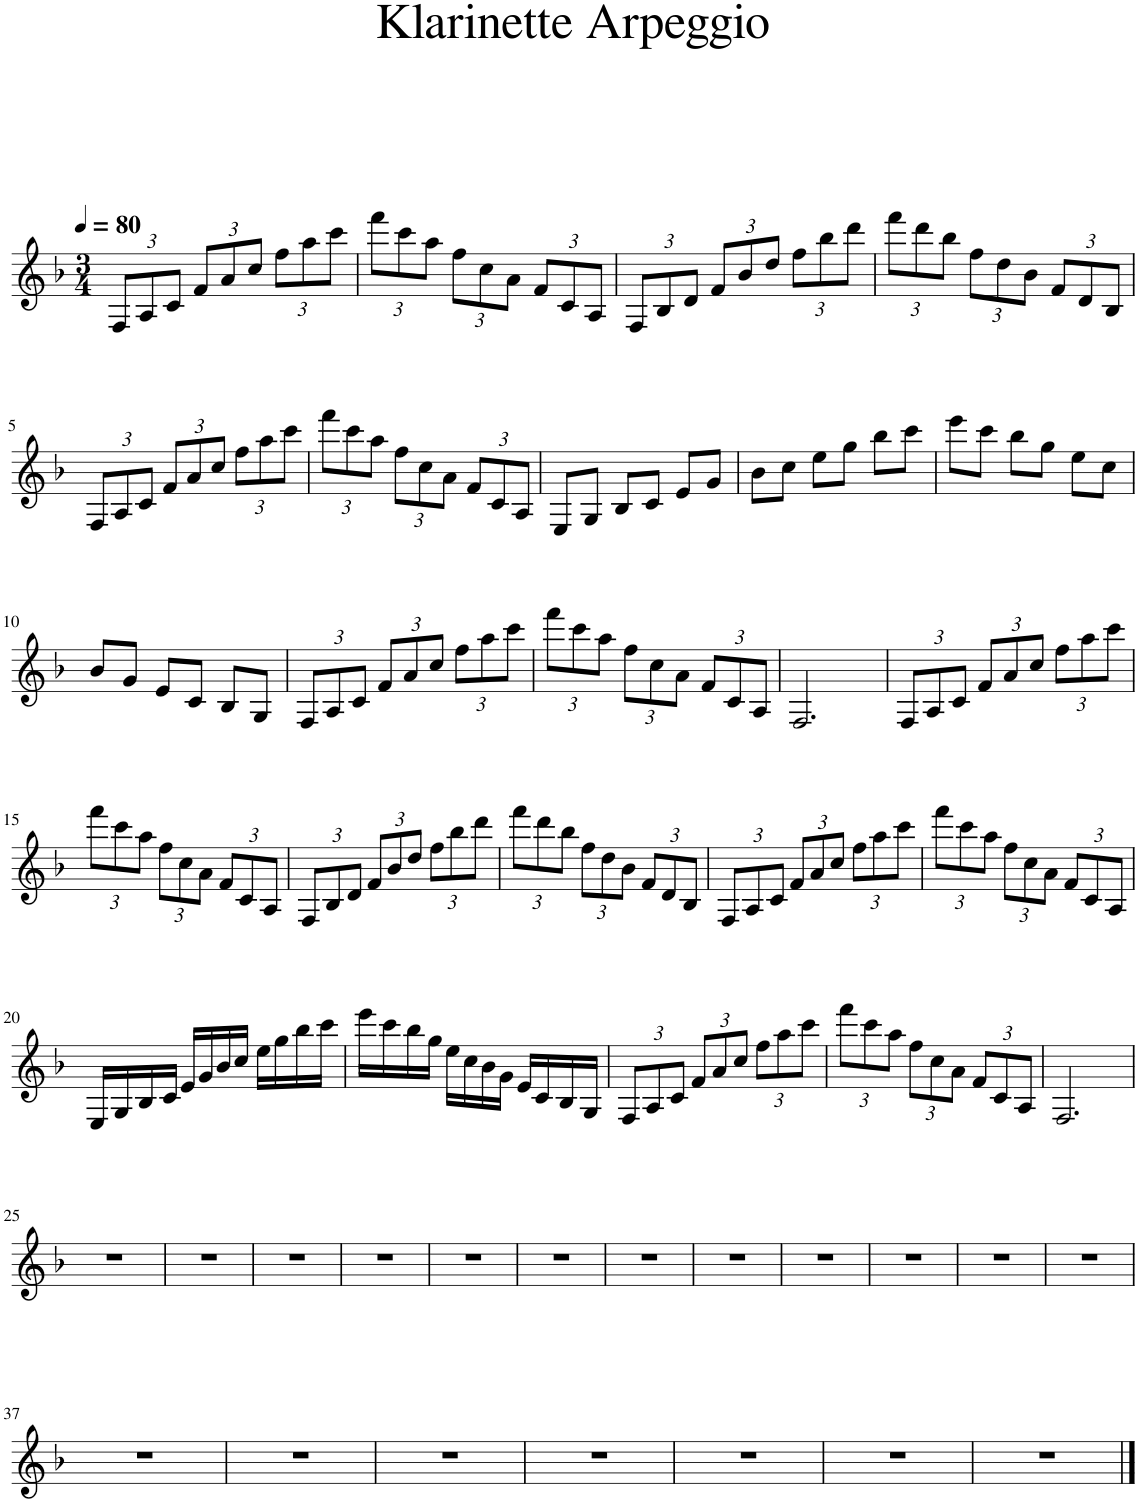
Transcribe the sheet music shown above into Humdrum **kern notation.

**kern
*part1
*staff1
*I"B Klarinette
*I'B Kl.
*clefG2
*Trd1c2
*k[b-]
*M3/4
*MM80
*Xbrackettup
=1
12F/L
12A/
12c/J
12f/L
12a/
12cc/J
12ff\L
12aa\
12ccc\J
=2
12fff\L
12ccc\
12aa\J
12ff\L
12cc\
12a\J
12f/L
12c/
12A/J
=3
12F/L
12B-/
12d/J
12f/L
12b-/
12dd/J
12ff\L
12bb-\
12ddd\J
=4
12fff\L
12ddd\
12bb-\J
12ff\L
12dd\
12b-\J
12f/L
12d/
12B-/J
!!LO:LB:g=z
=5
12F/L
12A/
12c/J
12f/L
12a/
12cc/J
12ff\L
12aa\
12ccc\J
=6
12fff\L
12ccc\
12aa\J
12ff\L
12cc\
12a\J
12f/L
12c/
12A/J
=7
8E/L
8G/J
8B-/L
8c/J
8e/L
8g/J
=8
8b-\L
8cc\J
8ee\L
8gg\J
8bb-\L
8ccc\J
=9
8eee\L
8ccc\J
8bb-\L
8gg\J
8ee\L
8cc\J
!!LO:LB:g=z
=10
8b-/L
8g/J
8e/L
8c/J
8B-/L
8G/J
=11
12F/L
12A/
12c/J
12f/L
12a/
12cc/J
12ff\L
12aa\
12ccc\J
=12
12fff\L
12ccc\
12aa\J
12ff\L
12cc\
12a\J
12f/L
12c/
12A/J
=13
2.F/
=14
12F/L
12A/
12c/J
12f/L
12a/
12cc/J
12ff\L
12aa\
12ccc\J
!!LO:LB:g=z
=15
12fff\L
12ccc\
12aa\J
12ff\L
12cc\
12a\J
12f/L
12c/
12A/J
=16
12F/L
12B-/
12d/J
12f/L
12b-/
12dd/J
12ff\L
12bb-\
12ddd\J
=17
12fff\L
12ddd\
12bb-\J
12ff\L
12dd\
12b-\J
12f/L
12d/
12B-/J
=18
12F/L
12A/
12c/J
12f/L
12a/
12cc/J
12ff\L
12aa\
12ccc\J
=19
12fff\L
12ccc\
12aa\J
12ff\L
12cc\
12a\J
12f/L
12c/
12A/J
!!LO:LB:g=z
=20
16E/LL
16G/
16B-/
16c/JJ
16e/LL
16g/
16b-/
16cc/JJ
16ee\LL
16gg\
16bb-\
16ccc\JJ
=21
16eee\LL
16ccc\
16bb-\
16gg\JJ
16ee\LL
16cc\
16b-\
16g\JJ
16e/LL
16c/
16B-/
16G/JJ
=22
12F/L
12A/
12c/J
12f/L
12a/
12cc/J
12ff\L
12aa\
12ccc\J
=23
12fff\L
12ccc\
12aa\J
12ff\L
12cc\
12a\J
12f/L
12c/
12A/J
=24
2.F/
!!LO:LB:g=z
=25
2.r
=26
2.r
=27
2.r
=28
2.r
=29
2.r
=30
2.r
=31
2.r
=32
2.r
=33
2.r
=34
2.r
=35
2.r
=36
2.r
!!LO:LB:g=z
=37
2.r
=38
2.r
=39
2.r
=40
2.r
=41
2.r
=42
2.r
=43
2.r
==
*-
